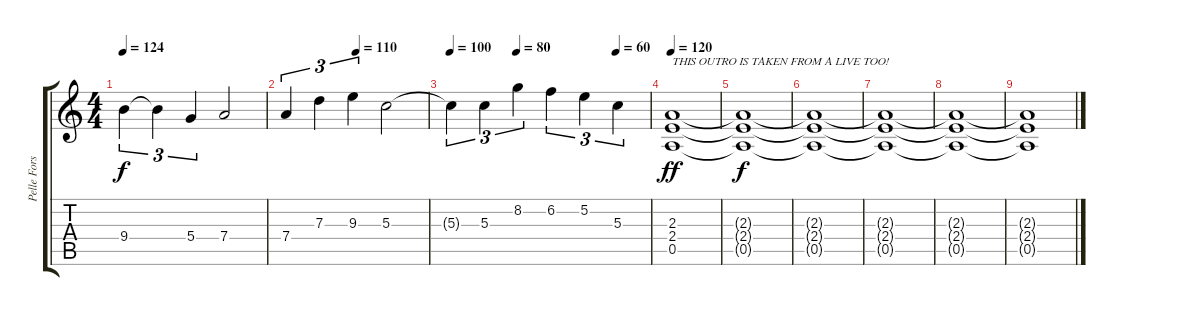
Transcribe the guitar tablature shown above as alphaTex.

\track ("Pelle Forsberg" "Pelle Fors") {instrument distortionguitar}
\staff {score tabs}
\tuning (E4 B3 G3 D3 A2 E2) {hide}
\ts (4 4)
\tempo 124
\clef g2
\ks c
9.4.4{tu (3 2) dy f} 9.4{t}.4{tu (3 2)} 5.4.4{tu (3 2)} 7.4.2 |
\tempo (110 0.5)
7.4.4{tu (3 2)} 7.3.4{tu (3 2)} 9.3.4{tu (3 2)} 5.3.2 |
\tempo 100
\tempo (80 0.3333333333333333)
\tempo (60 0.8333333333333334)
5.3{t}.4{tu (3 2)} 5.3.4{tu (3 2)} 8.2.4{tu (3 2)} 6.2.4{tu (3 2)} 5.2.4{tu (3 2)} 5.3.4{tu (3 2)} |
\tempo 120
(2.3 2.4 0.5).1{txt "THIS OUTRO IS TAKEN FROM A LIVE TOO!" dy ff} |
(2.3{t} 2.4{t} 0.5{t}).1{dy f} |
(2.3{t} 2.4{t} 0.5{t}).1 |
(2.3{t} 2.4{t} 0.5{t}).1 |
(2.3{t} 2.4{t} 0.5{t}).1 |
(2.3{t} 2.4{t} 0.5{t}).1
